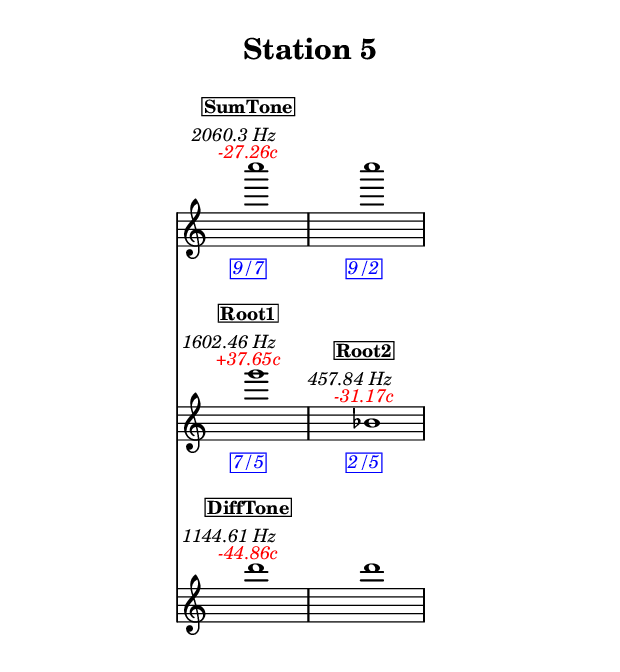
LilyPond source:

\version "2.20.0"
\language "english"

#(set-default-paper-size "a6" 'portrait)
#(set-global-staff-size 16)

\header {
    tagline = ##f
    title = \markup {
        \pad-around
            #3
            "Station 5"
        }
}

\layout {
    indent = #25
}

\paper {
    systems-per-page = 1
}

\score {
    \new Score
    <<
        \new Staff
        \with
        {
            \remove Time_signature_engraver
        }
        {
            \clef "treble"
            c''''1
            - \tweak color #red
            ^ \markup {
                \halign
                    #0
                    \italic
                        {
                            -27.26c
                        }
                }
            ^ \markup {
                \halign
                    #1
                    \italic
                        {
                            2060.3
                            Hz
                        }
                }
            ^ \markup {
                \pad-around
                    #1
                    \box
                        \vcenter
                            \halign
                                #0
                                \bold
                                    {
                                        SumTone
                                    }
                }
            - \tweak color #blue
            _ \markup {
                \pad-around
                    #1
                    \box
                        \halign
                            #0
                            \italic
                                {
                                    9/7
                                }
                }
            \override Score.NonMusicalPaperColumn.padding = #5
            \clef "treble"
            c''''1
            - \tweak color #blue
            _ \markup {
                \pad-around
                    #1
                    \box
                        \halign
                            #0
                            \italic
                                {
                                    9/2
                                }
                }
        }
        \new Staff
        \with
        {
            \remove Time_signature_engraver
        }
        {
            \clef "treble"
            g'''1
            - \tweak color #red
            ^ \markup {
                \halign
                    #0
                    \italic
                        {
                            +37.65c
                        }
                }
            ^ \markup {
                \halign
                    #1
                    \italic
                        {
                            1602.46
                            Hz
                        }
                }
            ^ \markup {
                \pad-around
                    #1
                    \box
                        \vcenter
                            \halign
                                #0
                                \bold
                                    {
                                        Root1
                                    }
                }
            - \tweak color #blue
            _ \markup {
                \pad-around
                    #1
                    \box
                        \halign
                            #0
                            \italic
                                {
                                    7/5
                                }
                }
            \clef "treble"
            bf'1
            - \tweak color #red
            ^ \markup {
                \halign
                    #0
                    \italic
                        {
                            -31.17c
                        }
                }
            ^ \markup {
                \halign
                    #1
                    \italic
                        {
                            457.84
                            Hz
                        }
                }
            ^ \markup {
                \pad-around
                    #1
                    \box
                        \vcenter
                            \halign
                                #0
                                \bold
                                    {
                                        Root2
                                    }
                }
            - \tweak color #blue
            _ \markup {
                \pad-around
                    #1
                    \box
                        \halign
                            #0
                            \italic
                                {
                                    2/5
                                }
                }
        }
        \new Staff
        \with
        {
            \remove Time_signature_engraver
        }
        {
            \clef "treble"
            d'''1
            - \tweak color #red
            ^ \markup {
                \halign
                    #0
                    \italic
                        {
                            -44.86c
                        }
                }
            ^ \markup {
                \halign
                    #1
                    \italic
                        {
                            1144.61
                            Hz
                        }
                }
            ^ \markup {
                \pad-around
                    #1
                    \box
                        \vcenter
                            \halign
                                #0
                                \bold
                                    {
                                        DiffTone
                                    }
                }
            \clef "treble"
            d'''1
        }
    >>
}